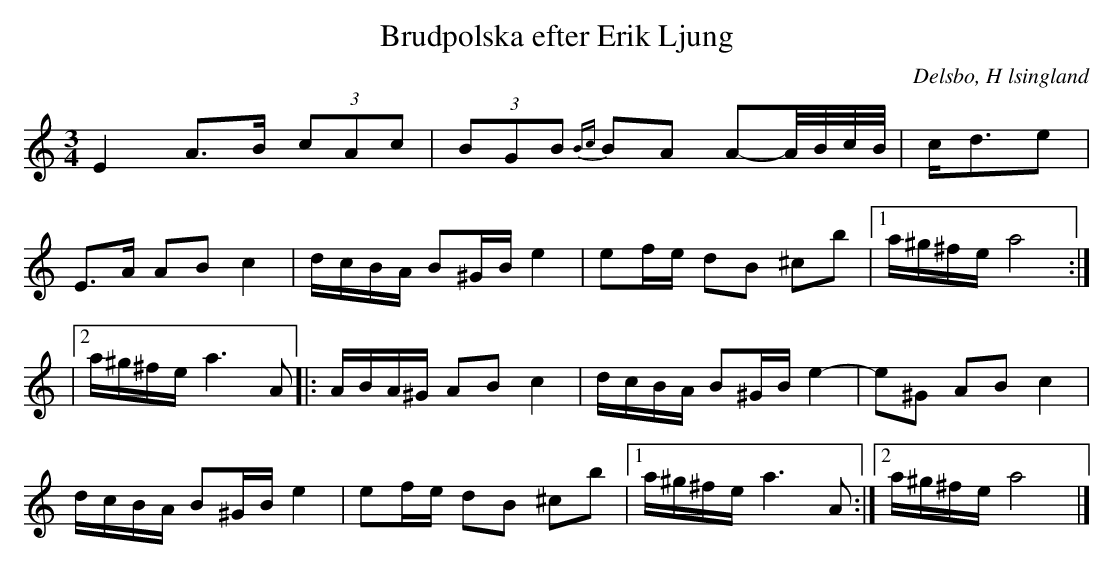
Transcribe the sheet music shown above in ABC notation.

X:1
T: Brudpolska efter Erik Ljung
O: Delsbo, H lsingland
M: 3/4
L: 1/8
K: Am
E2 A>B (3cAc| (3BGB {Bc}BA A-A//B//c//B//|c/d3/2e|
E>A AB c2 | d/c/B/A/ B^G/B/ e2 | ef/e/ dB ^cb |1 a/^g/^f/e/ a4 :|
|2 a/^g/^f/e/ a3 A |: A/B/A/^G/ AB c2 | d/c/B/A/ B^G/B/ e2- | e^G AB c2 |
d/c/B/A/ B^G/B/ e2 | ef/e/ dB ^cb |1 a/^g/^f/e/ a3 A :|2 a/^g/^f/e/ a4 |]
